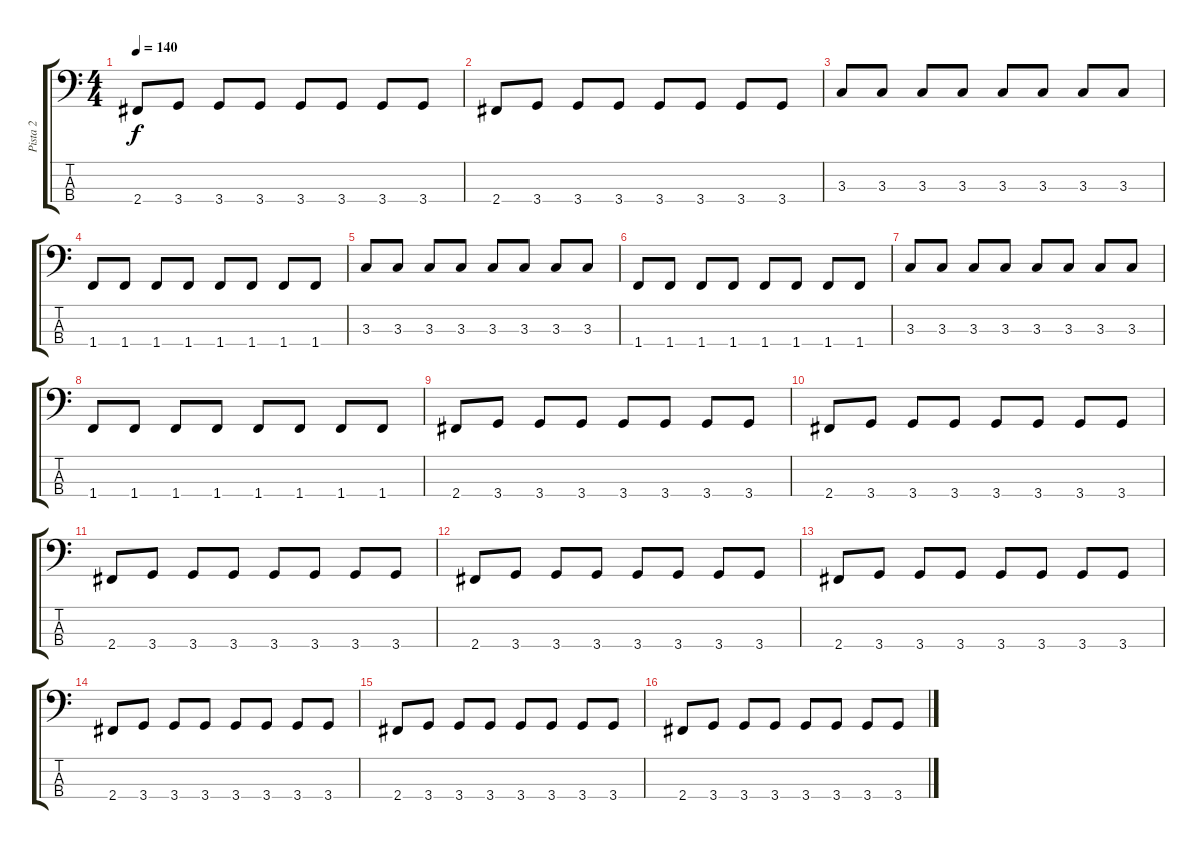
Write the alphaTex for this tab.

\track ("Pista 2" "Pista 2") {instrument electricbassfinger}
\staff {score tabs}
\tuning (G2 D2 A1 E1) {hide}
\ts (4 4)
\tempo 140
\clef f4
\ks c
2.4.8{dy f} 3.4.8 3.4.8 3.4.8 3.4.8 3.4.8 3.4.8 3.4.8 |
2.4.8 3.4.8 3.4.8 3.4.8 3.4.8 3.4.8 3.4.8 3.4.8 |
3.3.8 3.3.8 3.3.8 3.3.8 3.3.8 3.3.8 3.3.8 3.3.8 |
1.4.8 1.4.8 1.4.8 1.4.8 1.4.8 1.4.8 1.4.8 1.4.8 |
3.3.8 3.3.8 3.3.8 3.3.8 3.3.8 3.3.8 3.3.8 3.3.8 |
1.4.8 1.4.8 1.4.8 1.4.8 1.4.8 1.4.8 1.4.8 1.4.8 |
3.3.8 3.3.8 3.3.8 3.3.8 3.3.8 3.3.8 3.3.8 3.3.8 |
1.4.8 1.4.8 1.4.8 1.4.8 1.4.8 1.4.8 1.4.8 1.4.8 |
2.4.8 3.4.8 3.4.8 3.4.8 3.4.8 3.4.8 3.4.8 3.4.8 |
2.4.8 3.4.8 3.4.8 3.4.8 3.4.8 3.4.8 3.4.8 3.4.8 |
2.4.8 3.4.8 3.4.8 3.4.8 3.4.8 3.4.8 3.4.8 3.4.8 |
2.4.8 3.4.8 3.4.8 3.4.8 3.4.8 3.4.8 3.4.8 3.4.8 |
2.4.8 3.4.8 3.4.8 3.4.8 3.4.8 3.4.8 3.4.8 3.4.8 |
2.4.8 3.4.8 3.4.8 3.4.8 3.4.8 3.4.8 3.4.8 3.4.8 |
2.4.8 3.4.8 3.4.8 3.4.8 3.4.8 3.4.8 3.4.8 3.4.8 |
2.4.8 3.4.8 3.4.8 3.4.8 3.4.8 3.4.8 3.4.8 3.4.8
